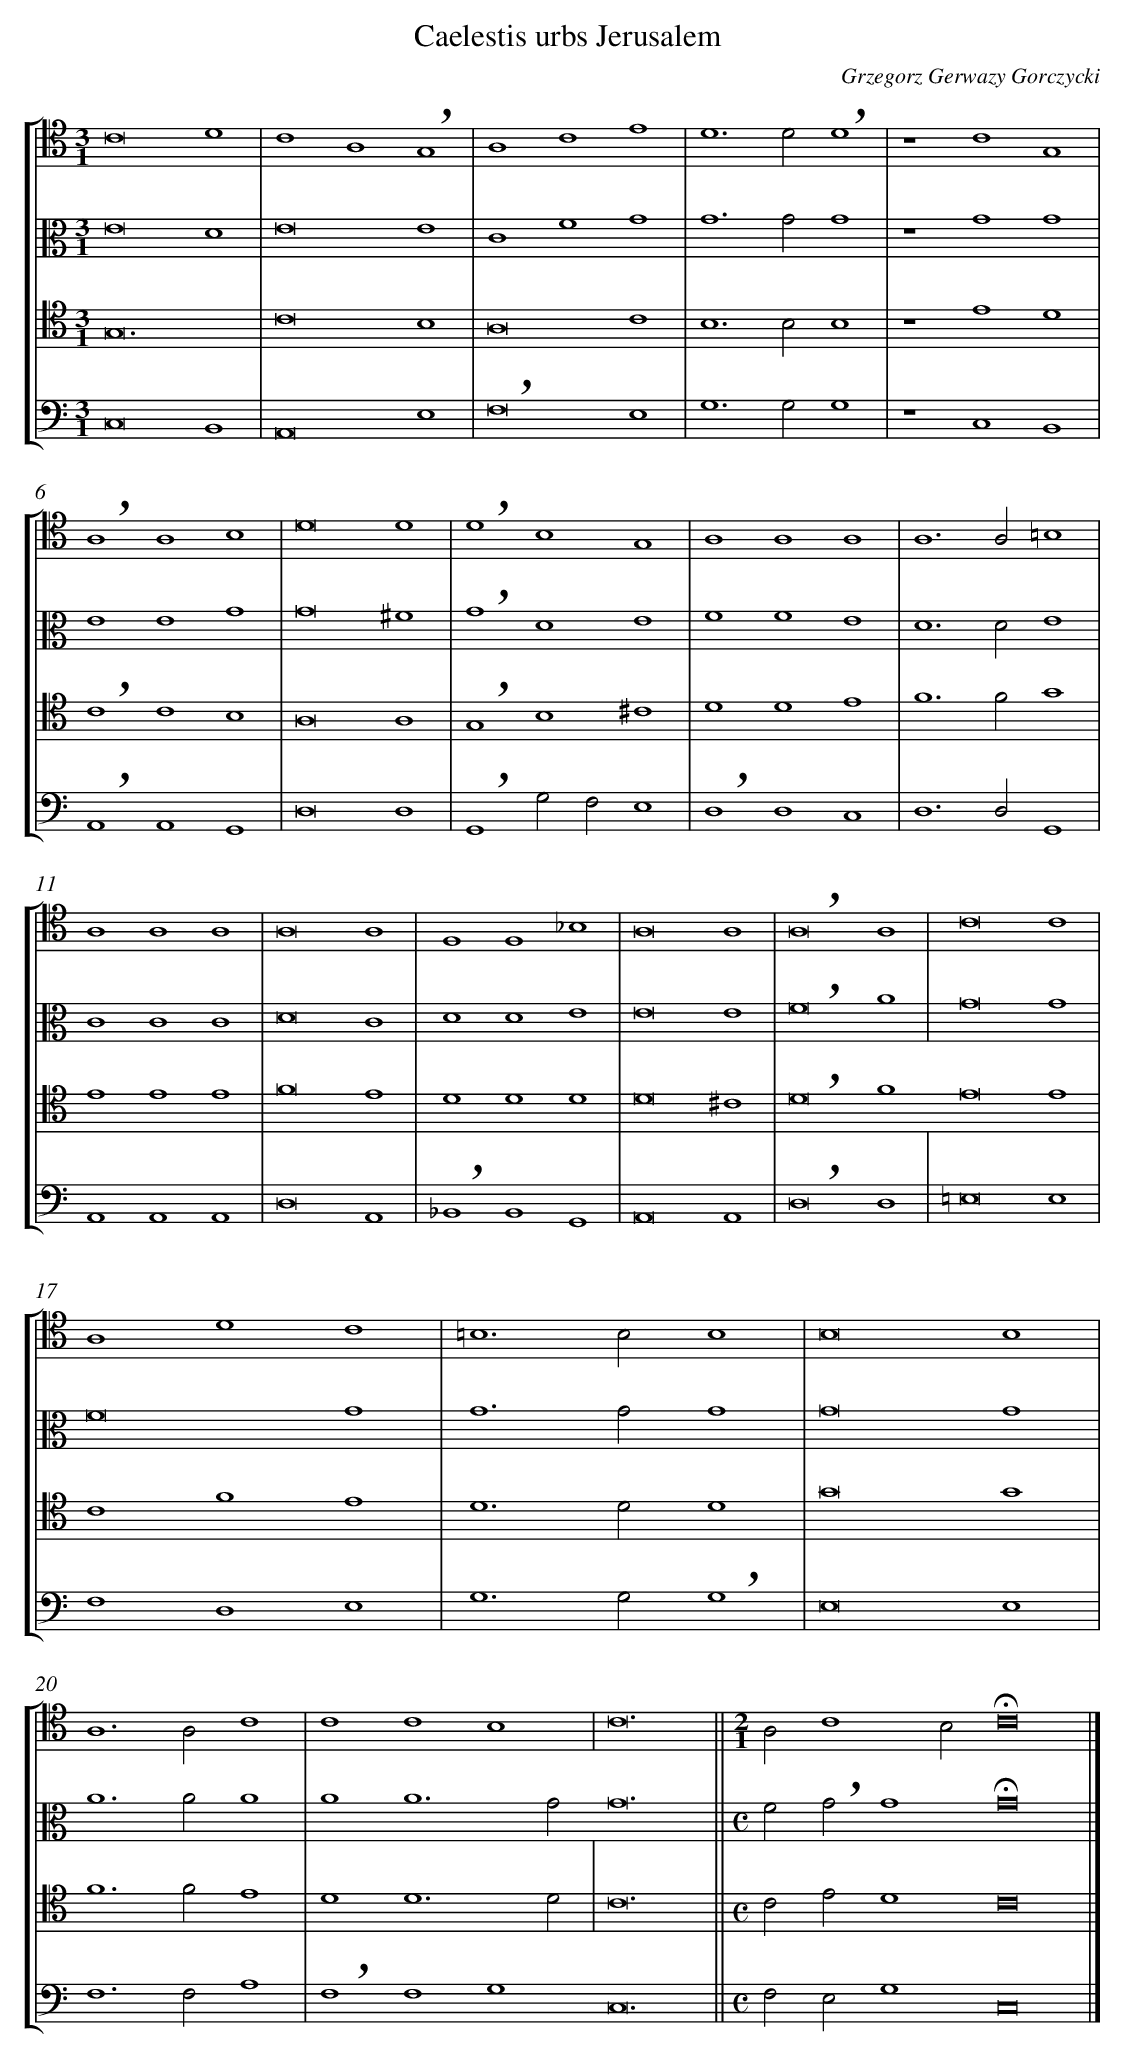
X:1
T: Caelestis urbs Jerusalem
C: Grzegorz Gerwazy Gorczycki
L: 1/4
M: 3/1
%%staves [1 2 3 4]
V: 1 clef=tenor
V: 2 clef=alto
V: 3 clef=tenor
V: 4 clef=bass
K: C
[V:1] C8D4 |
[V:2] E8D4 |
[V:3] G,12 |
[V:4] C,8B,,4 |
[V:1] C4A,4!breath!G,4 |
[V:2] E8E4 |
[V:3] C8B,4 |
[V:4] A,,8E,4 |
[V:1] A,4C4E4 |
[V:2] C4F4G4 |
[V:3] A,8C4 |
[V:4] !breath!F,8E,4 |
[V:1] D4>D4!breath!D4 |
[V:2] G4>G4G4 |
[V:3] B,4>B,4B,4 |
[V:4] G,4>G,4G,4 |
[V:1] z4C4G,4 |
[V:2] z4G4G4 |
[V:3] z4E4D4 |
[V:4] z4C,4B,,4 |
[V:1] !breath!A,4A,4B,4 |
[V:2] E4E4G4 |
[V:3] !breath!C4C4B,4 |
[V:4] !breath!A,,4A,,4G,,4 |
[V:1] D8D4 |
[V:2] G8^F4 |
[V:3] A,8A,4 |
[V:4] D,8D,4 |
[V:1] !breath!D4B,4G,4 |
[V:2] !breath!G4D4E4 |
[V:3] !breath!G,4B,4^C4 |
[V:4] !breath!G,,4G,2F,2E,4 |
[V:1] A,4A,4A,4 |
[V:2] F4F4E4 |
[V:3] D4D4E4 |
[V:4] !breath!D,4D,4C,4 |
[V:1] A,4>A,4=B,4 |
[V:2] D4>D4E4 |
[V:3] F4>F4G4 |
[V:4] D,4>D,4G,,4 |
[V:1] A,4A,4A,4 |
[V:2] C4C4C4 |
[V:3] E4E4E4 |
[V:4] A,,4A,,4A,,4 |
[V:1] A,8A,4 |
[V:2] D8C4 |
[V:3] F8E4 |
[V:4] D,8A,,4 |
[V:1] F,4F,4_B,4 |
[V:2] D4D4E4 |
[V:3] D4D4D4 |
[V:4] !breath!_B,,4B,,4G,,4 |
[V:1] A,8A,4 |
[V:2] E8E4 |
[V:3] D8^C4 |
[V:4] A,,8A,,4 |
[V:1] !breath!A,8A,4 |
[V:2] !breath!F8A4 |
[V:3] !breath!D8F4 [|]
[V:4] !breath!D,8D,4 |
[V:1] C8C4 |
[V:2] G8G4 |
[V:3] E8E4 |
[V:4] =E,8E,4 |
[V:1] A,4D4C4 |
[V:2] F8G4 |
[V:3] C4F4E4 |
[V:4] F,4D,4E,4 |
[V:1] =B,4>B,4B,4 |
[V:2] G4>G4G4 |
[V:3] D4>D4D4 |
[V:4] G,4>G,4!breath!G,4 |
[V:1] B,8B,4 |
[V:2] G8G4 |
[V:3] G8G4 |
[V:4] E,8E,4 |
[V:1] A,4>A,4C4 |
[V:2] A4>A4A4 |
[V:3] F4>F4E4 |
[V:4] F,4>F,4A,4 |
[V:1] C4C4B,4 |
[V:2] A4A6G2 [|]
[V:3] D4D6D2 |
[V:4] !breath!F,4F,4G,4 [|]
[V:1] C12 ||
[V:2] G12 ||
[V:3] C12 ||
[V:4] C,12 ||
[V:1] [M:2/1]A,2C4B,2 [|]
[V:2] [M:C]F2!breath!G2G4 [|]
[V:3] [M:C]C2E2D4 [|]
[V:4] [M:C]F,2E,2G,4 [|]
[V:1] !fermata!C8 |]
[V:2] !fermata!G8 |]
[V:3] C8 |]
[V:4] C,8 |]
